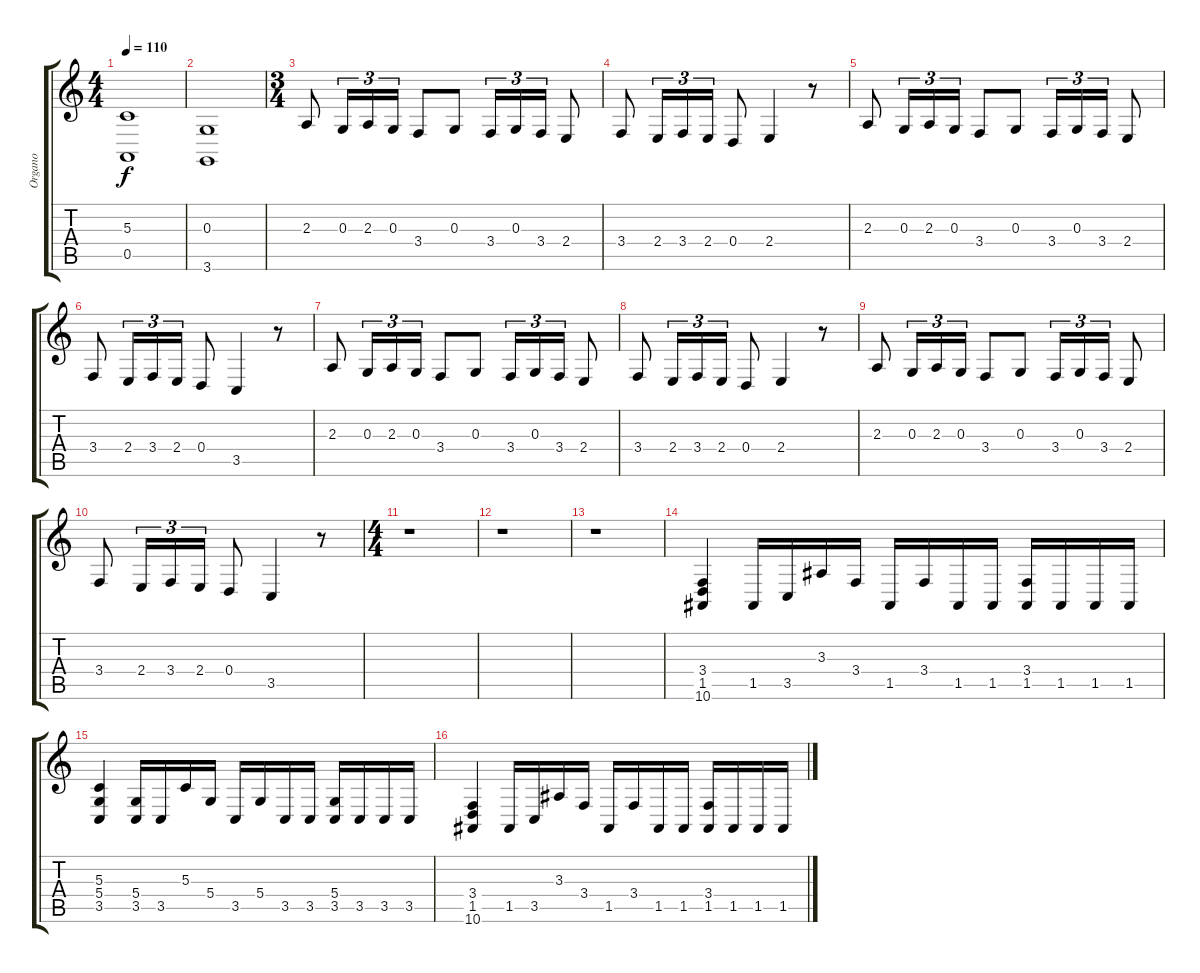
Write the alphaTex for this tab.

\track ("Organo" "Organo") {instrument churchorgan}
\staff {score tabs}
\tuning (E4 B3 G3 D3 A2 E2) {hide}
\ts (4 4)
\tempo 110
\clef g2
\ks c
(5.3 0.5).1{dy f} |
(0.3 3.6).1 |
\ts (3 4)
2.3.8 0.3.16{tu (3 2)} 2.3.16{tu (3 2)} 0.3.16{tu (3 2)} 3.4.8 0.3.8 3.4.16{tu (3 2)} 0.3.16{tu (3 2)} 3.4.16{tu (3 2)} 2.4.8 |
3.4.8 2.4.16{tu (3 2)} 3.4.16{tu (3 2)} 2.4.16{tu (3 2)} 0.4.8 2.4.4 r.8 |
2.3.8 0.3.16{tu (3 2)} 2.3.16{tu (3 2)} 0.3.16{tu (3 2)} 3.4.8 0.3.8 3.4.16{tu (3 2)} 0.3.16{tu (3 2)} 3.4.16{tu (3 2)} 2.4.8 |
3.4.8 2.4.16{tu (3 2)} 3.4.16{tu (3 2)} 2.4.16{tu (3 2)} 0.4.8 3.5.4 r.8 |
2.3.8 0.3.16{tu (3 2)} 2.3.16{tu (3 2)} 0.3.16{tu (3 2)} 3.4.8 0.3.8 3.4.16{tu (3 2)} 0.3.16{tu (3 2)} 3.4.16{tu (3 2)} 2.4.8 |
3.4.8 2.4.16{tu (3 2)} 3.4.16{tu (3 2)} 2.4.16{tu (3 2)} 0.4.8 2.4.4 r.8 |
2.3.8 0.3.16{tu (3 2)} 2.3.16{tu (3 2)} 0.3.16{tu (3 2)} 3.4.8 0.3.8 3.4.16{tu (3 2)} 0.3.16{tu (3 2)} 3.4.16{tu (3 2)} 2.4.8 |
3.4.8 2.4.16{tu (3 2)} 3.4.16{tu (3 2)} 2.4.16{tu (3 2)} 0.4.8 3.5.4 r.8 |
\ts (4 4)
r.1 |
r.1 |
r.1 |
(3.4 1.5 10.6).4 1.5.16 3.5.16 3.3.16 3.4.16 1.5.16 3.4.16 1.5.16 1.5.16 (3.4 1.5).16 1.5.16 1.5.16 1.5.16 |
(5.3 5.4 3.5).4 (5.4 3.5).16 3.5.16 5.3.16 5.4.16 3.5.16 5.4.16 3.5.16 3.5.16 (5.4 3.5).16 3.5.16 3.5.16 3.5.16 |
(3.4 1.5 10.6).4 1.5.16 3.5.16 3.3.16 3.4.16 1.5.16 3.4.16 1.5.16 1.5.16 (3.4 1.5).16 1.5.16 1.5.16 1.5.16
